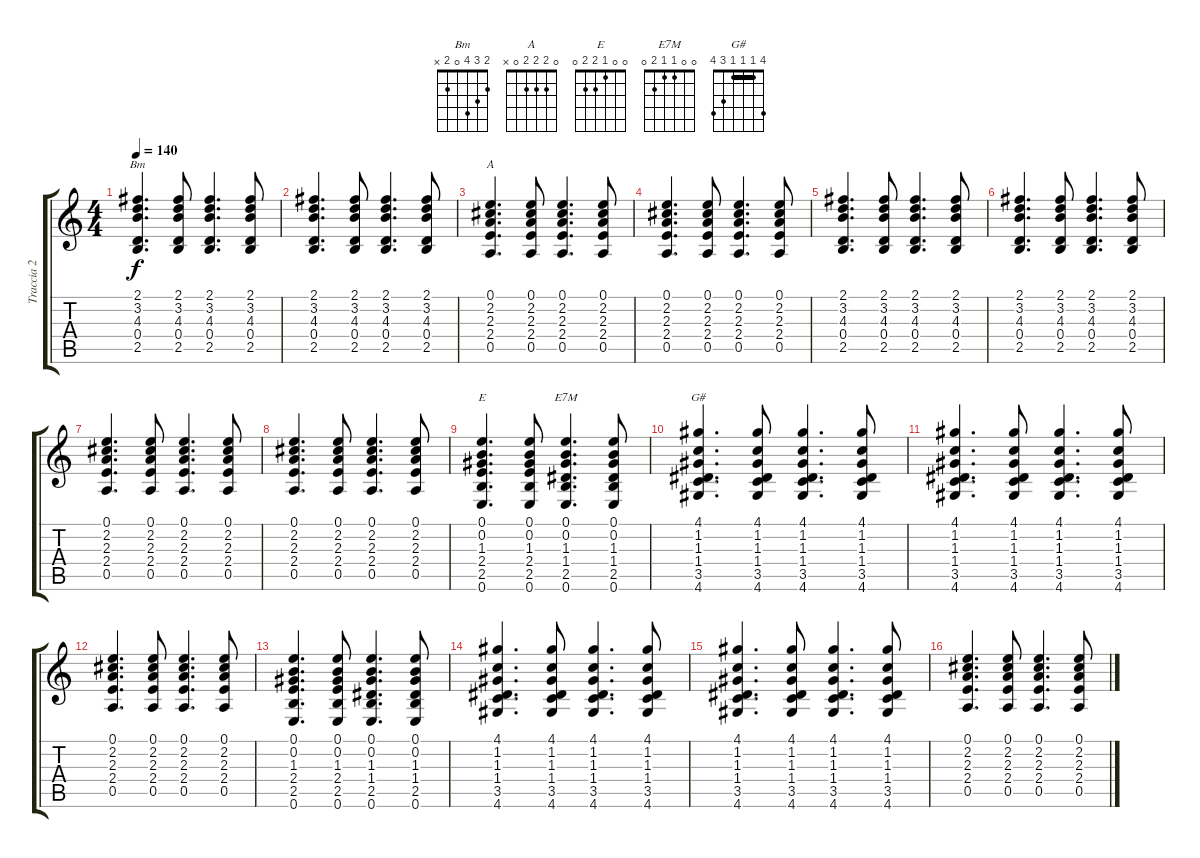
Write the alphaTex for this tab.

\track ("Traccia 2" "Traccia 2") {instrument overdrivenguitar}
\staff {score tabs}
\tuning (E4 B3 G3 D3 A2 E2) {hide}
\chord ("Bm" 2 3 4 0 2 x)
\chord ("A" 0 2 2 2 0 x)
\chord ("E" 0 0 1 2 2 0)
\chord ("E7M" 0 0 1 1 2 0)
\chord ("G#" 4 1 1 1 3 4) {barre 1}
\ts (4 4)
\tempo 140
\clef g2
\ks c
(2.1 3.2 4.3 0.4 2.5).4{d ch "Bm" dy f} (2.1 3.2 4.3 0.4 2.5).8 (2.1 3.2 4.3 0.4 2.5).4{d} (2.1 3.2 4.3 0.4 2.5).8 |
(2.1 3.2 4.3 0.4 2.5).4{d} (2.1 3.2 4.3 0.4 2.5).8 (2.1 3.2 4.3 0.4 2.5).4{d} (2.1 3.2 4.3 0.4 2.5).8 |
(0.1 2.2 2.3 2.4 0.5).4{d ch "A"} (0.1 2.2 2.3 2.4 0.5).8 (0.1 2.2 2.3 2.4 0.5).4{d} (0.1 2.2 2.3 2.4 0.5).8 |
(0.1 2.2 2.3 2.4 0.5).4{d} (0.1 2.2 2.3 2.4 0.5).8 (0.1 2.2 2.3 2.4 0.5).4{d} (0.1 2.2 2.3 2.4 0.5).8 |
(2.1 3.2 4.3 0.4 2.5).4{d} (2.1 3.2 4.3 0.4 2.5).8 (2.1 3.2 4.3 0.4 2.5).4{d} (2.1 3.2 4.3 0.4 2.5).8 |
(2.1 3.2 4.3 0.4 2.5).4{d} (2.1 3.2 4.3 0.4 2.5).8 (2.1 3.2 4.3 0.4 2.5).4{d} (2.1 3.2 4.3 0.4 2.5).8 |
(0.1 2.2 2.3 2.4 0.5).4{d} (0.1 2.2 2.3 2.4 0.5).8 (0.1 2.2 2.3 2.4 0.5).4{d} (0.1 2.2 2.3 2.4 0.5).8 |
(0.1 2.2 2.3 2.4 0.5).4{d} (0.1 2.2 2.3 2.4 0.5).8 (0.1 2.2 2.3 2.4 0.5).4{d} (0.1 2.2 2.3 2.4 0.5).8 |
(0.1 0.2 1.3 2.4 2.5 0.6).4{d ch "E"} (0.1 0.2 1.3 2.4 2.5 0.6).8 (0.1 0.2 1.3 1.4 2.5 0.6).4{d ch "E7M"} (0.1 0.2 1.3 1.4 2.5 0.6).8 |
(4.1 1.2 1.3 1.4 3.5 4.6).4{d ch "G#"} (4.1 1.2 1.3 1.4 3.5 4.6).8 (4.1 1.2 1.3 1.4 3.5 4.6).4{d} (4.1 1.2 1.3 1.4 3.5 4.6).8 |
(4.1 1.2 1.3 1.4 3.5 4.6).4{d} (4.1 1.2 1.3 1.4 3.5 4.6).8 (4.1 1.2 1.3 1.4 3.5 4.6).4{d} (4.1 1.2 1.3 1.4 3.5 4.6).8 |
(0.1 2.2 2.3 2.4 0.5).4{d} (0.1 2.2 2.3 2.4 0.5).8 (0.1 2.2 2.3 2.4 0.5).4{d} (0.1 2.2 2.3 2.4 0.5).8 |
(0.1 0.2 1.3 2.4 2.5 0.6).4{d} (0.1 0.2 1.3 2.4 2.5 0.6).8 (0.1 0.2 1.3 1.4 2.5 0.6).4{d} (0.1 0.2 1.3 1.4 2.5 0.6).8 |
(4.1 1.2 1.3 1.4 3.5 4.6).4{d} (4.1 1.2 1.3 1.4 3.5 4.6).8 (4.1 1.2 1.3 1.4 3.5 4.6).4{d} (4.1 1.2 1.3 1.4 3.5 4.6).8 |
(4.1 1.2 1.3 1.4 3.5 4.6).4{d} (4.1 1.2 1.3 1.4 3.5 4.6).8 (4.1 1.2 1.3 1.4 3.5 4.6).4{d} (4.1 1.2 1.3 1.4 3.5 4.6).8 |
(0.1 2.2 2.3 2.4 0.5).4{d} (0.1 2.2 2.3 2.4 0.5).8 (0.1 2.2 2.3 2.4 0.5).4{d} (0.1 2.2 2.3 2.4 0.5).8
